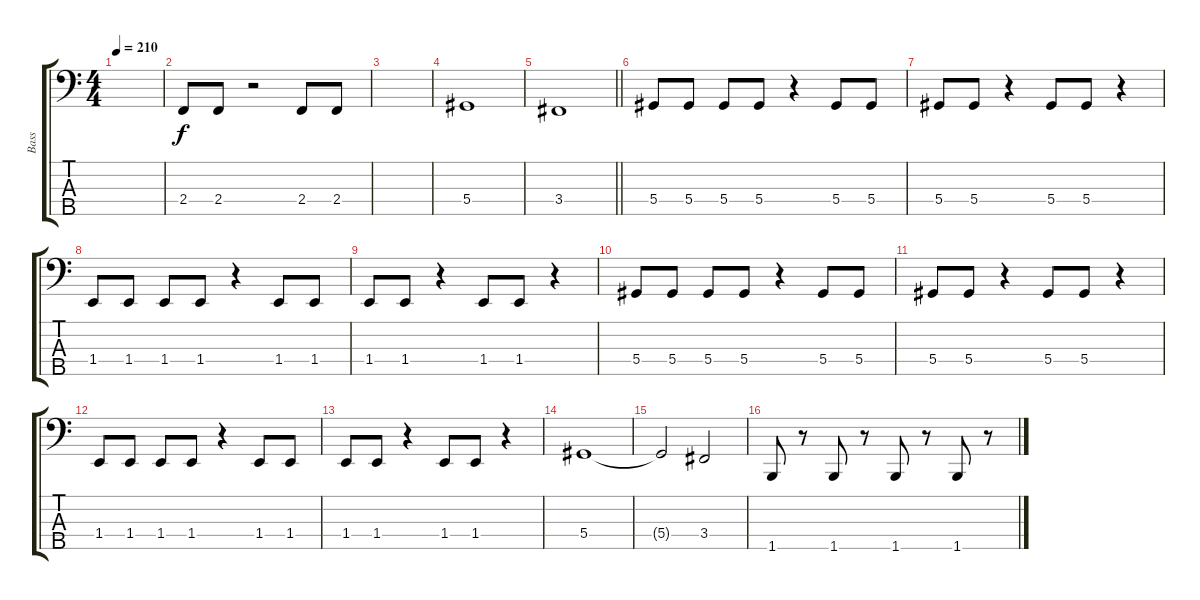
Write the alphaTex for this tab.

\track ("Bass" "Bass") {instrument electricbassfinger}
\staff {score tabs}
\tuning (Gb2 Db2 Ab1 Eb1 Bb0) {hide}
\ts (4 4)
\tempo 210
\clef f4
\ks c
|
2.4.8 2.4.8 r.2 2.4.8 2.4.8 |
|
5.4.1 |
\barLineRight lightlight
3.4.1 |
5.4.8 5.4.8 5.4.8 5.4.8 r.4 5.4.8 5.4.8 |
5.4.8 5.4.8 r.4 5.4.8 5.4.8 r.4 |
1.4.8 1.4.8 1.4.8 1.4.8 r.4 1.4.8 1.4.8 |
1.4.8 1.4.8 r.4 1.4.8 1.4.8 r.4 |
5.4.8 5.4.8 5.4.8 5.4.8 r.4 5.4.8 5.4.8 |
5.4.8 5.4.8 r.4 5.4.8 5.4.8 r.4 |
1.4.8 1.4.8 1.4.8 1.4.8 r.4 1.4.8 1.4.8 |
1.4.8 1.4.8 r.4 1.4.8 1.4.8 r.4 |
5.4.1 |
5.4{t}.2 3.4.2 |
1.5.8 r.8 1.5.8 r.8 1.5.8 r.8 1.5.8 r.8
